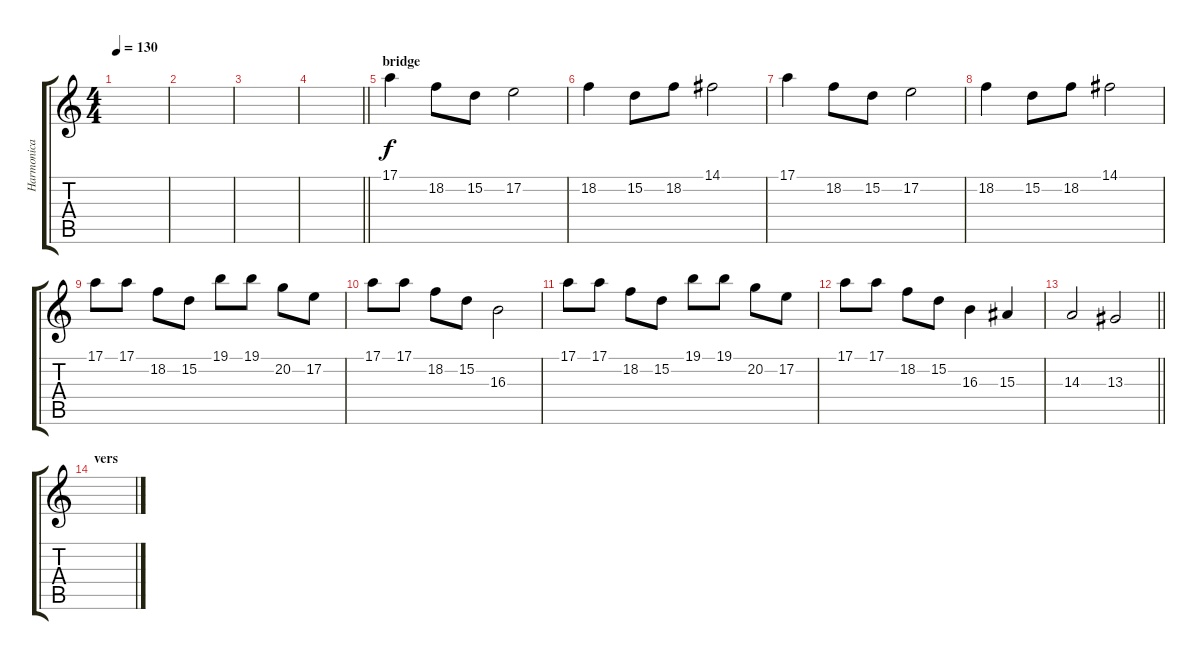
\track ("Harmonica" "Harmonica") {instrument harmonica}
\staff {score tabs}
\tuning (E4 B3 G3 D3 A2 E2) {hide}
\ts (4 4)
\tempo 130
\clef g2
\ks c
|
|
|
\barLineRight lightlight
|
\section ("" "bridge")
17.1.4 18.2.8 15.2.8 17.2.2 |
18.2.4 15.2.8 18.2.8 14.1.2 |
17.1.4 18.2.8 15.2.8 17.2.2 |
18.2.4 15.2.8 18.2.8 14.1.2 |
17.1.8 17.1.8 18.2.8 15.2.8 19.1.8 19.1.8 20.2.8 17.2.8 |
17.1.8 17.1.8 18.2.8 15.2.8 16.3.2 |
17.1.8 17.1.8 18.2.8 15.2.8 19.1.8 19.1.8 20.2.8 17.2.8 |
17.1.8 17.1.8 18.2.8 15.2.8 16.3.4 15.3.4 |
\barLineRight lightlight
14.3.2 13.3.2 |
\section ("" "vers")
